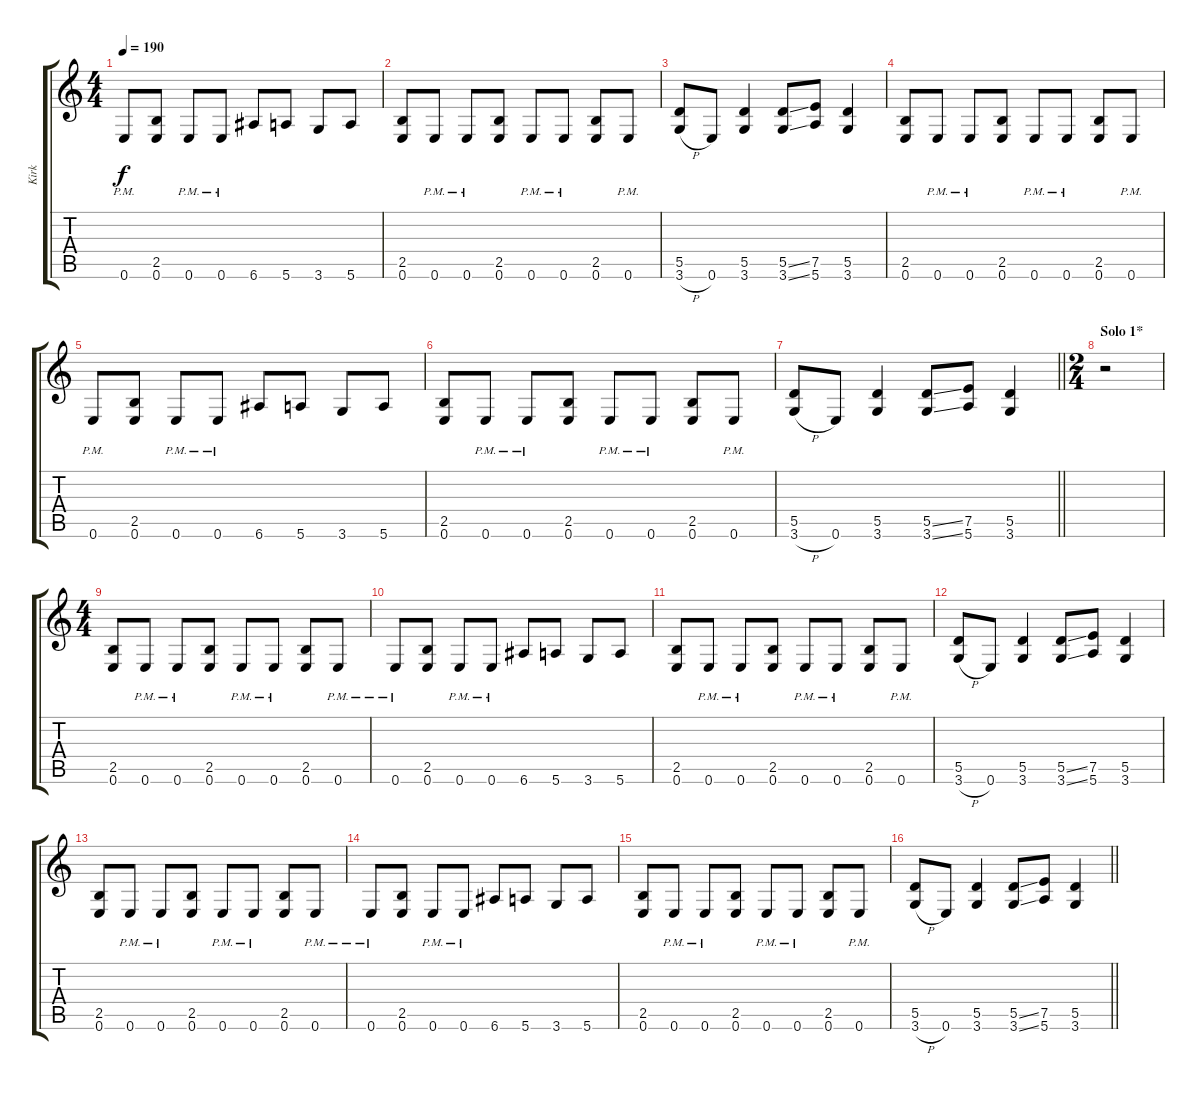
\track ("Kirk" "Kirk") {instrument overdrivenguitar}
\staff {score tabs}
\tuning (E4 B3 G3 D3 A2 E2) {hide}
\ts (4 4)
\tempo 190
\clef g2
\ks c
0.6{pm}.8{dy f} (2.5 0.6).8 0.6{pm}.8 0.6{pm}.8 6.6.8 5.6.8 3.6.8 5.6.8 |
(2.5 0.6).8 0.6{pm}.8 0.6{pm}.8 (2.5 0.6).8 0.6{pm}.8 0.6{pm}.8 (2.5 0.6).8 0.6{pm}.8 |
(5.5 3.6{h}).8 0.6.8 (5.5 3.6).4 (5.5{ss} 3.6{ss}).8 (7.5 5.6).8 (5.5 3.6).4 |
(2.5 0.6).8 0.6{pm}.8 0.6{pm}.8 (2.5 0.6).8 0.6{pm}.8 0.6{pm}.8 (2.5 0.6).8 0.6{pm}.8 |
0.6{pm}.8 (2.5 0.6).8 0.6{pm}.8 0.6{pm}.8 6.6.8 5.6.8 3.6.8 5.6.8 |
(2.5 0.6).8 0.6{pm}.8 0.6{pm}.8 (2.5 0.6).8 0.6{pm}.8 0.6{pm}.8 (2.5 0.6).8 0.6{pm}.8 |
\barLineRight lightlight
(5.5 3.6{h}).8 0.6.8 (5.5 3.6).4 (5.5{ss} 3.6{ss}).8 (7.5 5.6).8 (5.5 3.6).4 |
\ts (2 4)
\section ("" "Solo 1*")
r.2 |
\ts (4 4)
(2.5 0.6).8 0.6{pm}.8 0.6{pm}.8 (2.5 0.6).8 0.6{pm}.8 0.6{pm}.8 (2.5 0.6).8 0.6{pm}.8 |
0.6{pm}.8 (2.5 0.6).8 0.6{pm}.8 0.6{pm}.8 6.6.8 5.6.8 3.6.8 5.6.8 |
(2.5 0.6).8 0.6{pm}.8 0.6{pm}.8 (2.5 0.6).8 0.6{pm}.8 0.6{pm}.8 (2.5 0.6).8 0.6{pm}.8 |
(5.5 3.6{h}).8 0.6.8 (5.5 3.6).4 (5.5{ss} 3.6{ss}).8 (7.5 5.6).8 (5.5 3.6).4 |
(2.5 0.6).8 0.6{pm}.8 0.6{pm}.8 (2.5 0.6).8 0.6{pm}.8 0.6{pm}.8 (2.5 0.6).8 0.6{pm}.8 |
0.6{pm}.8 (2.5 0.6).8 0.6{pm}.8 0.6{pm}.8 6.6.8 5.6.8 3.6.8 5.6.8 |
(2.5 0.6).8 0.6{pm}.8 0.6{pm}.8 (2.5 0.6).8 0.6{pm}.8 0.6{pm}.8 (2.5 0.6).8 0.6{pm}.8 |
\barLineRight lightlight
(5.5 3.6{h}).8 0.6.8 (5.5 3.6).4 (5.5{ss} 3.6{ss}).8 (7.5 5.6).8 (5.5 3.6).4
